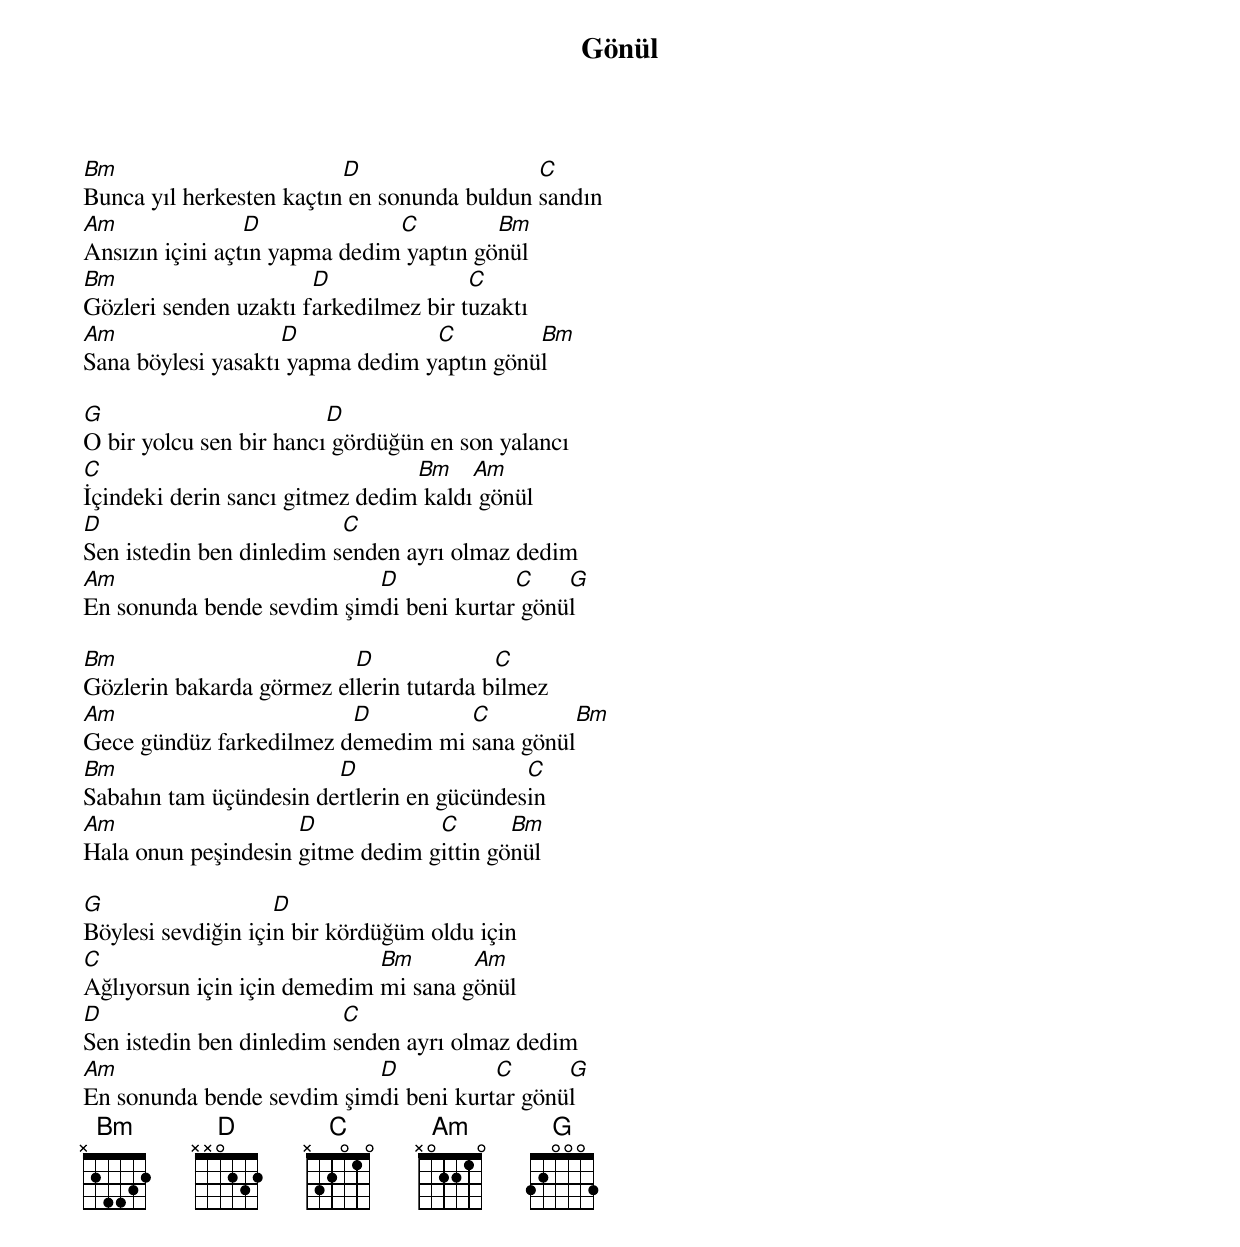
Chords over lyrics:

{title: Gönül}
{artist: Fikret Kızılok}

Bm                        D                  C
Bunca yıl herkesten kaçtın en sonunda buldun sandın
Am               D             C         Bm
Ansızın içini açtın yapma dedim yaptın gönül
Bm                     D               C
Gözleri senden uzaktı farkedilmez bir tuzaktı
Am                  D             C         Bm
Sana böylesi yasaktı yapma dedim yaptın gönül

G                        D
O bir yolcu sen bir hancı gördüğün en son yalancı
C                                Bm    Am
İçindeki derin sancı gitmez dedim kaldı gönül
D                         C
Sen istedin ben dinledim senden ayrı olmaz dedim
Am                         D             C    G
En sonunda bende sevdim şimdi beni kurtar gönül

Bm                        D              C
Gözlerin bakarda görmez ellerin tutarda bilmez
Am                       D         C         Bm
Gece gündüz farkedilmez demedim mi sana gönül
Bm                      D                  C
Sabahın tam üçündesin dertlerin en gücündesin
Am                   D            C       Bm
Hala onun peşindesin gitme dedim gittin gönül

G                   D
Böylesi sevdiğin için bir kördüğüm oldu için
C                            Bm       Am
Ağlıyorsun için için demedim mi sana gönül
D                         C
Sen istedin ben dinledim senden ayrı olmaz dedim
Am                         D           C      G
En sonunda bende sevdim şimdi beni kurtar gönül
